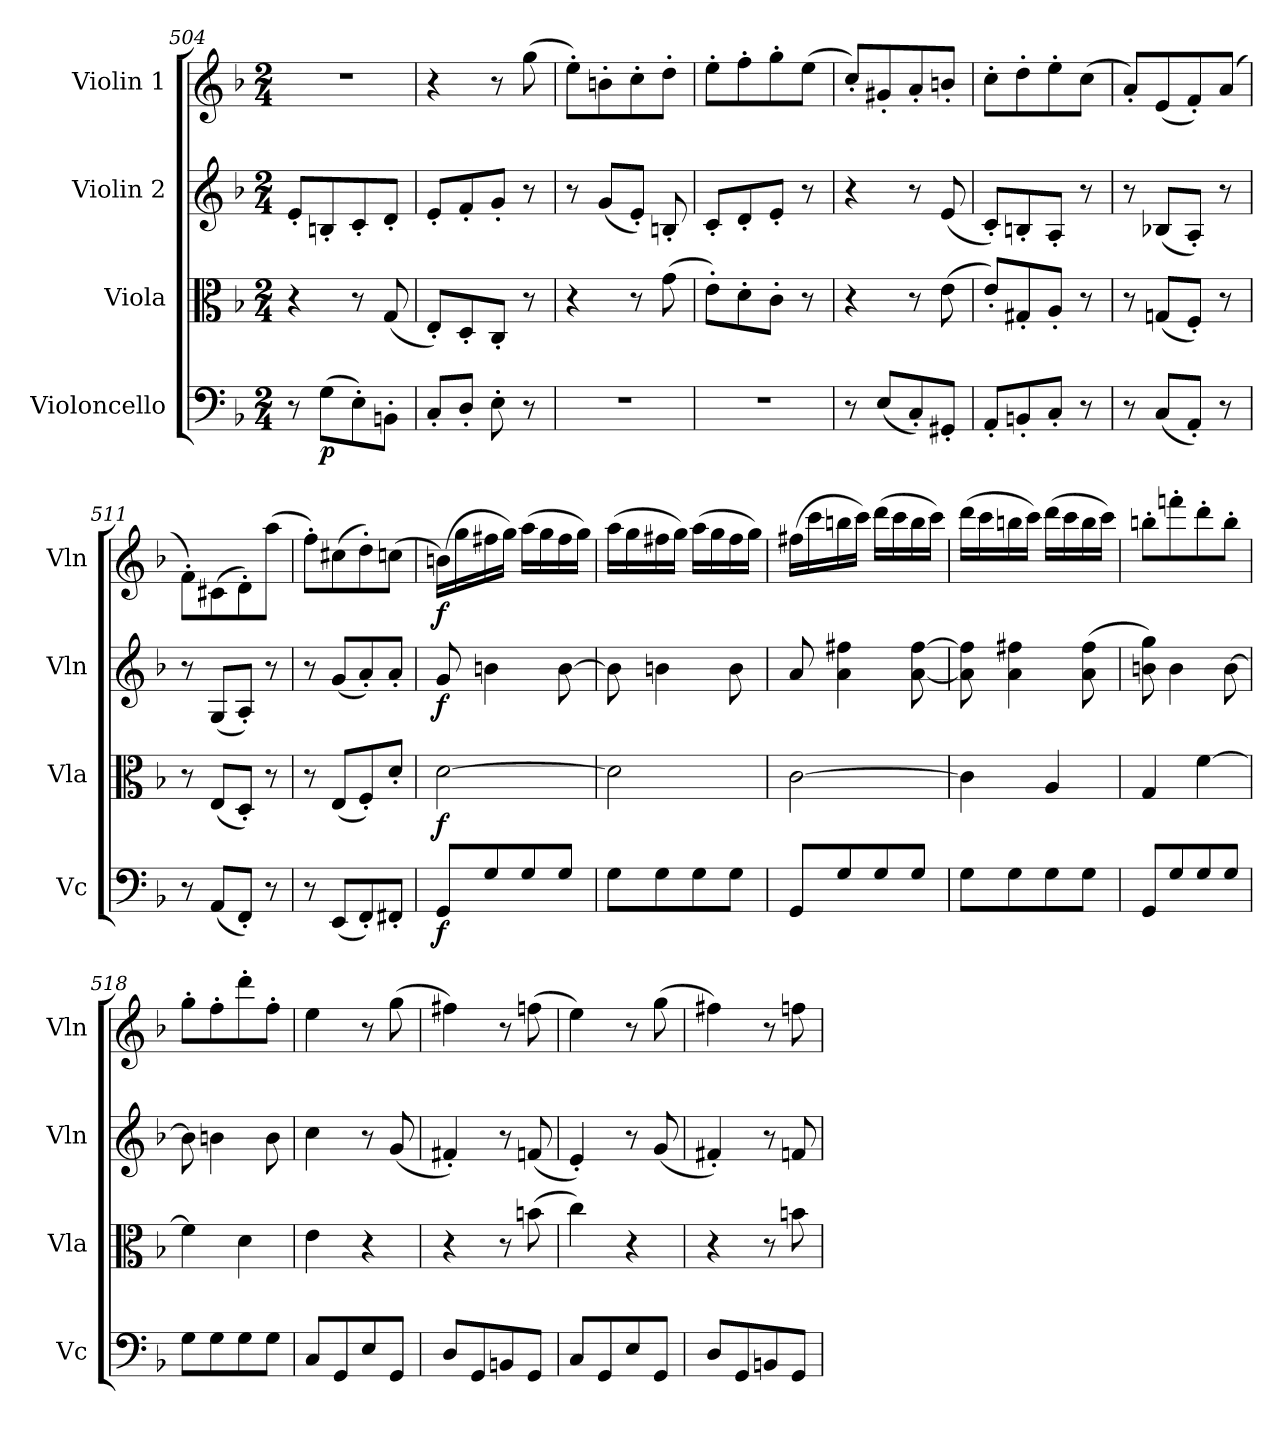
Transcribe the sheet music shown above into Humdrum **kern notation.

**kern	**dynam	**kern	**dynam	**kern	**dynam	**kern	**dynam
*part4	*part4	*part3	*part3	*part2	*part2	*part1	*part1
*staff4	*staff4	*staff3	*staff3	*staff2	*staff2	*staff1	*staff1
*I"Violoncello	*	*I"Viola	*	*I"Violin 2	*	*I"Violin 1	*
*I'Vc	*	*I'Vla	*	*I'Vln	*	*I'Vln	*
*clefF4	*	*clefC3	*	*clefG2	*	*clefG2	*
*k[b-]	*	*k[b-]	*	*k[b-]	*	*k[b-]	*
*M2/4	*	*M2/4	*	*M2/4	*	*M2/4	*
=504	=504	=504	=504	=504	=504	=504	=504
8r	.	4r	.	8e'/L	.	2r	.
!	!LO:DY:b	!	!	!	!	!	!
(>8G\L	p	.	.	8Bn'/	.	.	.
8E'\)	.	8r	.	8c'/	.	.	.
8BBn'\J	.	(<8G/	.	8d'/J	.	.	.
=505	=505	=505	=505	=505	=505	=505	=505
8C'/L	.	8E'/L)	.	8e'/L	.	4r	.
8D'/J	.	8D'/	.	8f'/	.	.	.
8E'\	.	8C'/J	.	8g'/J	.	8r	.
8r	.	8r	.	8r	.	(>8gg\	.
=506	=506	=506	=506	=506	=506	=506	=506
2r	.	4r	.	8r	.	8ee'\L)	.
.	.	.	.	(<8g/L	.	8bn'\	.
.	.	8r	.	8e'/J)	.	8cc'\	.
.	.	(>8g\	.	8Bn'/	.	8dd'\J	.
=507	=507	=507	=507	=507	=507	=507	=507
2r	.	8e'\L)	.	8c'/L	.	8ee'\L	.
.	.	8d'\	.	8d'/	.	8ff'\	.
.	.	8c'\J	.	8e'/J	.	8gg'\	.
.	.	8r	.	8r	.	(>8ee\J	.
=508	=508	=508	=508	=508	=508	=508	=508
8r	.	4r	.	4r	.	8cc'/L)	.
(<8E/L	.	.	.	.	.	8g#X'/	.
8C'/)	.	8r	.	8r	.	8a'/	.
8GG#X'/J	.	(>8e\	.	(<8e/	.	8bn'/J	.
=509	=509	=509	=509	=509	=509	=509	=509
8AA'/L	.	8e'/L)	.	8c'/L)	.	8cc'\L	.
8BBn'/	.	8G#X'/	.	8Bn'/	.	8dd'\	.
8C'/J	.	8A'/J	.	8A'/J	.	8ee'\	.
8r	.	8r	.	8r	.	(>8cc\J	.
=510	=510	=510	=510	=510	=510	=510	=510
8r	.	8r	.	8r	.	8a'/L)	.
(<8C/L	.	(<8Gn/L	.	(<8B-X/L	.	(<8e/	.
8AA'/J)	.	8F'/J)	.	8A'/J)	.	8f'/)	.
8r	.	8r	.	8r	.	(<8a/J	.
!!LO:LB:g=z
=511	=511	=511	=511	=511	=511	=511	=511
8r	.	8r	.	8r	.	8f'\L)	.
(<8AA/L	.	(<8E/L	.	(<8G/L	.	(>8c#X\	.
8FF'/J)	.	8D'/J)	.	8A'/J)	.	8d'\)	.
8r	.	8r	.	8r	.	(>8aa\J	.
=512	=512	=512	=512	=512	=512	=512	=512
8r	.	8r	.	8r	.	8ff'\L)	.
(<8EE/L	.	(<8E/L	.	(<8g/L	.	(>8cc#X\	.
8FF'/)	.	8F'/)	.	8a'/)	.	8dd'\)	.
8FF#X'/J	.	8d'/J	.	8a'/J	.	(>8ccn\J	.
=513	=513	=513	=513	=513	=513	=513	=513
!	!LO:DY:b	!	!LO:DY:b	!	!LO:DY:b	!	!LO:DY:b
8GG/L	f	[2d\	f	8g/	f	(>16bn\LL)	f
.	.	.	.	.	.	16gg\	.
8G/	.	.	.	4bn\	.	16ff#X\	.
.	.	.	.	.	.	16gg\JJ)	.
8G/	.	.	.	.	.	(>16aa\LL	.
.	.	.	.	.	.	16gg\	.
8G/J	.	.	.	[8b\	.	16ff#\	.
.	.	.	.	.	.	16gg\JJ)	.
=514	=514	=514	=514	=514	=514	=514	=514
8G\L	.	2d\]	.	8b\]	.	(>16aa\LL	.
.	.	.	.	.	.	16gg\	.
8G\	.	.	.	4bn\	.	16ff#X\	.
.	.	.	.	.	.	16gg\JJ)	.
8G\	.	.	.	.	.	(>16aa\LL	.
.	.	.	.	.	.	16gg\	.
8G\J	.	.	.	8b\	.	16ff#\	.
.	.	.	.	.	.	16gg\JJ)	.
=515	=515	=515	=515	=515	=515	=515	=515
8GG/L	.	[2c\	.	8a/	.	(>16ff#X\LL	.
.	.	.	.	.	.	16ccc\	.
8G/	.	.	.	4a\ 4ff#X\	.	16bbn\	.
.	.	.	.	.	.	16ccc\JJ)	.
8G/	.	.	.	.	.	(>16ddd\LL	.
.	.	.	.	.	.	16ccc\	.
8G/J	.	.	.	[8a\ [8ff#\	.	16bb\	.
.	.	.	.	.	.	16ccc\JJ)	.
=516	=516	=516	=516	=516	=516	=516	=516
8G\L	.	4c\]	.	8a\] 8ff#\]	.	(>16ddd\LL	.
.	.	.	.	.	.	16ccc\	.
8G\	.	.	.	4a\ 4ff#X\	.	16bbn\	.
.	.	.	.	.	.	16ccc\JJ)	.
8G\	.	4A/	.	.	.	(>16ddd\LL	.
.	.	.	.	.	.	16ccc\	.
8G\J	.	.	.	(>8a\ 8ff#\	.	16bb\	.
.	.	.	.	.	.	16ccc\JJ)	.
!!LO:PB:g=z
=517	=517	=517	=517	=517	=517	=517	=517
8GG/L	.	4G/	.	8bn\ 8gg\)	.	8bbn'\L	.
8G/	.	.	.	4b\	.	8fffn'\	.
8G/	.	[4f\	.	.	.	8ddd'\	.
8G/J	.	.	.	[8b\	.	8bb'\J	.
=518	=518	=518	=518	=518	=518	=518	=518
8G\L	.	4f\]	.	8b\]	.	8gg'\L	.
8G\	.	.	.	4bn\	.	8ff'\	.
8G\	.	4d\	.	.	.	8ddd'\	.
8G\J	.	.	.	8b\	.	8ff'\J	.
=519	=519	=519	=519	=519	=519	=519	=519
8C/L	.	4e\	.	4cc\	.	4ee\	.
8GG/	.	.	.	.	.	.	.
8E/	.	4r	.	8r	.	8r	.
8GG/J	.	.	.	(<8g/	.	(>8gg\	.
=520	=520	=520	=520	=520	=520	=520	=520
8D/L	.	4r	.	4f#X'/)	.	4ff#X\)	.
8GG/	.	.	.	.	.	.	.
8BBn/	.	8r	.	8r	.	8r	.
8GG/J	.	(>8bn\	.	(<8fn/	.	(>8ffn\	.
=521	=521	=521	=521	=521	=521	=521	=521
8C/L	.	4cc\)	.	4e'/)	.	4ee\)	.
8GG/	.	.	.	.	.	.	.
8E/	.	4r	.	8r	.	8r	.
8GG/J	.	.	.	(<8g/	.	(>8gg\	.
=522	=522	=522	=522	=522	=522	=522	=522
8D/L	.	4r	.	4f#X'/)	.	4ff#X\)	.
8GG/	.	.	.	.	.	.	.
8BBn/	.	8r	.	8r	.	8r	.
8GG/J	.	8bn\	.	8fn/	.	8ffn\	.
=	=	=	=	=	=	=	=
*-	*-	*-	*-	*-	*-	*-	*-
